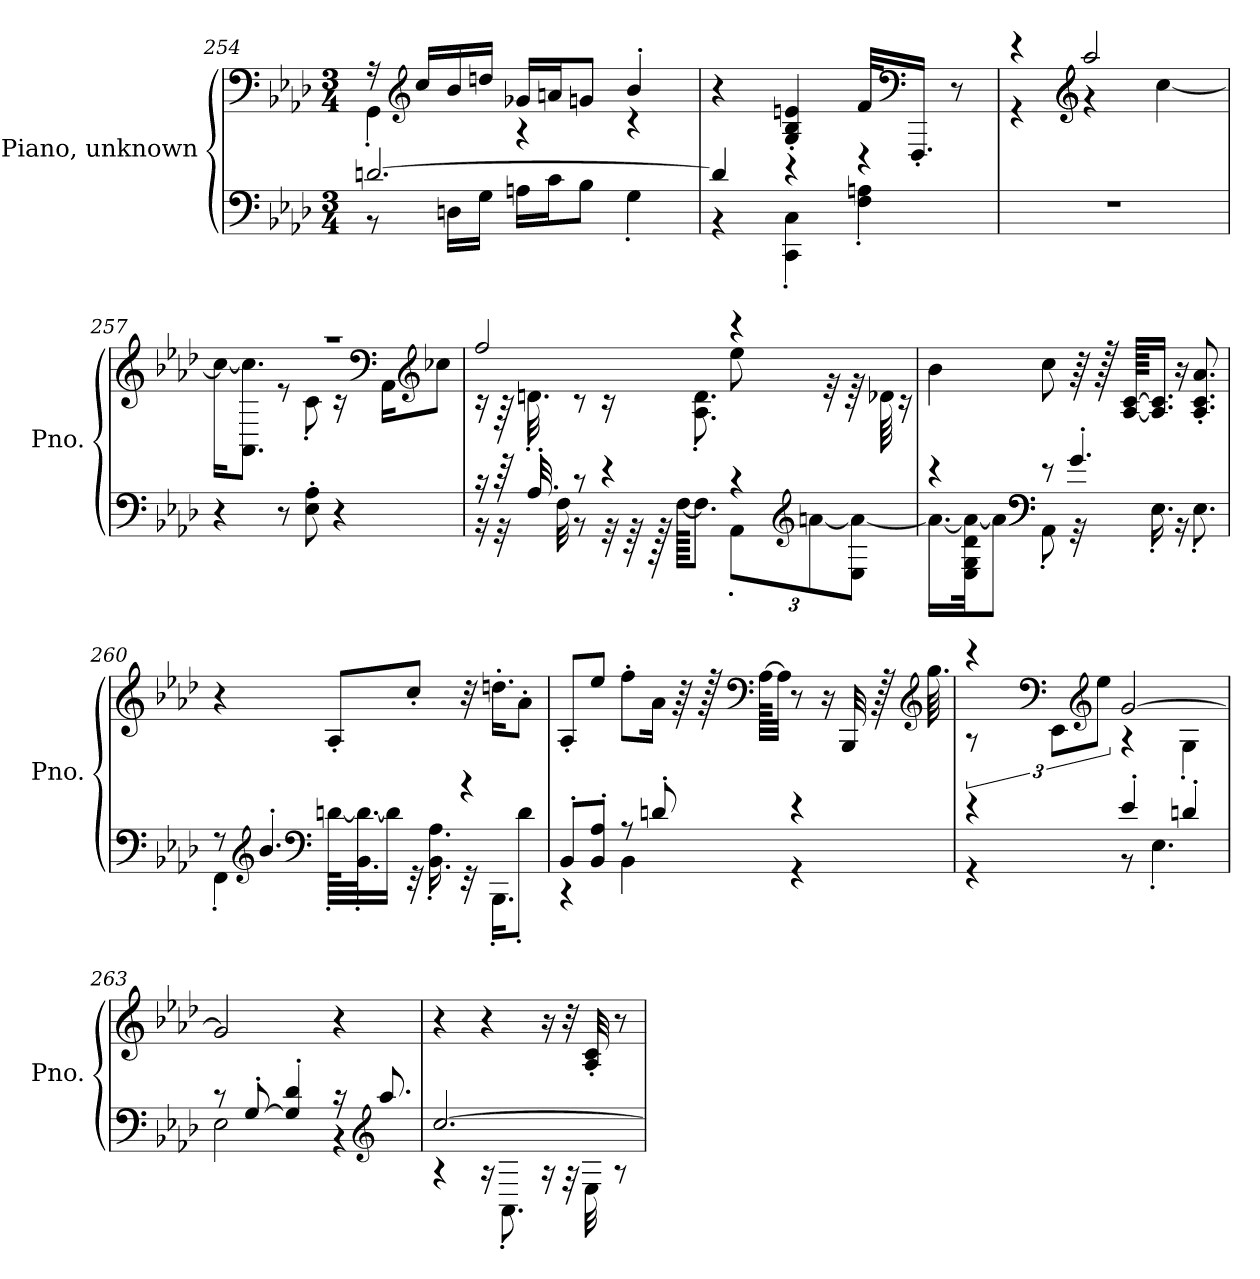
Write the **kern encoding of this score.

**kern	**kern
*part1	*part1
*staff2	*staff1
*I"Piano, unknown	*
*I'Pno.	*
!!LO:PB:g=z
*clefF4	*clefF4
*k[b-e-a-d-]	*k[b-e-a-d-]
*M3/4	*M3/4
=254	=254
*^	*^
[2.dn/	8r	16r	4GG'\
*	*	*clefG2	*
.	.	16cc/LL	.
.	16Dn\LL	16b-/	.
.	16G\JJ	16ddn/JJ	.
.	16An\LL	16g-X/LL	4r
.	16c\J	16an/J	.
.	8B-\J	8gn/J	.
.	4G'\	4b-'/	4r
*	*	*v	*v
=255	=255	=255
4d/]	4r	4r
4r	4CC\' 4C\'	4G/' 4B-/' 4en/'
4r	4F\' 4An\'	32f/KLL
*	*	*clefF4
.	.	16.FFF'/JJ
.	.	8r
*v	*v	*
=256	=256
*	*^
2.r	4r	4r
*	*clefG2	*
.	2aa-/	4r
.	.	[4cc\
=257	=257	=257
4r	2.r	16cc\KL_
.	.	8.AA-\ 8.cc\]J
8r	.	8r
8E-\' 8A-\'	.	8c'\
4r	.	16r
*	*clefF4	*
.	.	16AA-\KL
*	*clefG2	*
.	.	8cc-X\J
!!LO:LB:g=z	!!
=258	=258	=258
*^	*	*
16r	16r	2ff/	16r
64r	32r	.	64r
32.A-'/	.	.	32.dn'\
.	32F\	.	.
8r	8r	.	8r
4r	32r	.	16r
.	64r	.	.
.	128r	.	.
.	[128F\KKKKL	.	.
.	8.F\J]	.	8.A-\' 8.d\'
*	*Xbrackettup	*	*
4r	12AA-'\L	4r	8ee-\
*clefG2	*	*	*
.	[12an\	.	.
.	.	.	32r
.	.	.	64r
.	12E-\ 12a\_J	.	.
.	.	.	64d-X\
.	.	.	16r
*	*	*v	*v
=259	=259	=259
4r	16.a\LL_	4b-\
.	32E-\ 32G\ 32d-\ 32a\_JK	.
.	8a\J]	.
*clefF4	*	*
8r	8AA-'\	8cc\
4.g'/	32r	64r
.	.	128r
.	.	[128A-/ [128c/KKKLL
.	16.E-'\	16.A-/] 16.c/]JJ
.	16r	16r
.	8.E-'\	8.A-/' 8.c/' 8.a-/'
!!LO:LB:g=z
=260	=260	=260
8r	4FF'\	4r
*clefG2	*	*
4.b-'/	.	.
*clefF4	*	*
.	[64dn'\KLLL	8A-'/L
.	32.BB-\' 32.d\_'J	.
.	16d\JJ]	.
.	32r	8cc'/J
.	16.BB-\' 16.A-\'	.
4r	32r	32r
.	16.BBB-'\KL	16.ddn'\KL
.	8d'\J	8a-'\J
=261	=261	=261
8BB-'/L	4r	8A-'/L
8BB-/' 8A-/'J	.	8ee-/J
8r	4BB-\	8ff'\L
8dn'/	.	16a-\Jk
.	.	64r
.	.	128r
*	*	*clefF4
.	.	[128A-\KKLLL
.	.	32A-\JJJ]
4r	4r	8r
.	.	16r
.	.	32BBB-/
.	.	128r
*	*	*clefG2
.	.	64.gg\
!!LO:LB:g=z
=262	=262	=262
*	*	*^
4r	4r	4r	12r
*	*	*clefF4	*
.	.	.	12EE-\L
*	*	*clefG2	*
.	.	.	12ee-\J
4e-'/	8r	[2g/	4r
.	4.E-'\	.	.
4dn'/	.	.	4G'\
*	*	*v	*v
=263	=263	=263
8r	2E-\	2g/]
[8G'/	.	.
4G/]' 4d-/'	.	.
16r	4r	4r
*clefG2	*	*
8.aa-/	.	.
=264	=264	=264
[2.cc/	4r	4r
.	16r	4r
.	8.AA-'\	.
.	16r	16r
.	32r	32r
.	32E-\	32A-/' 32c/'
.	8r	8r
*v	*v	*
=	=
*-	*-
